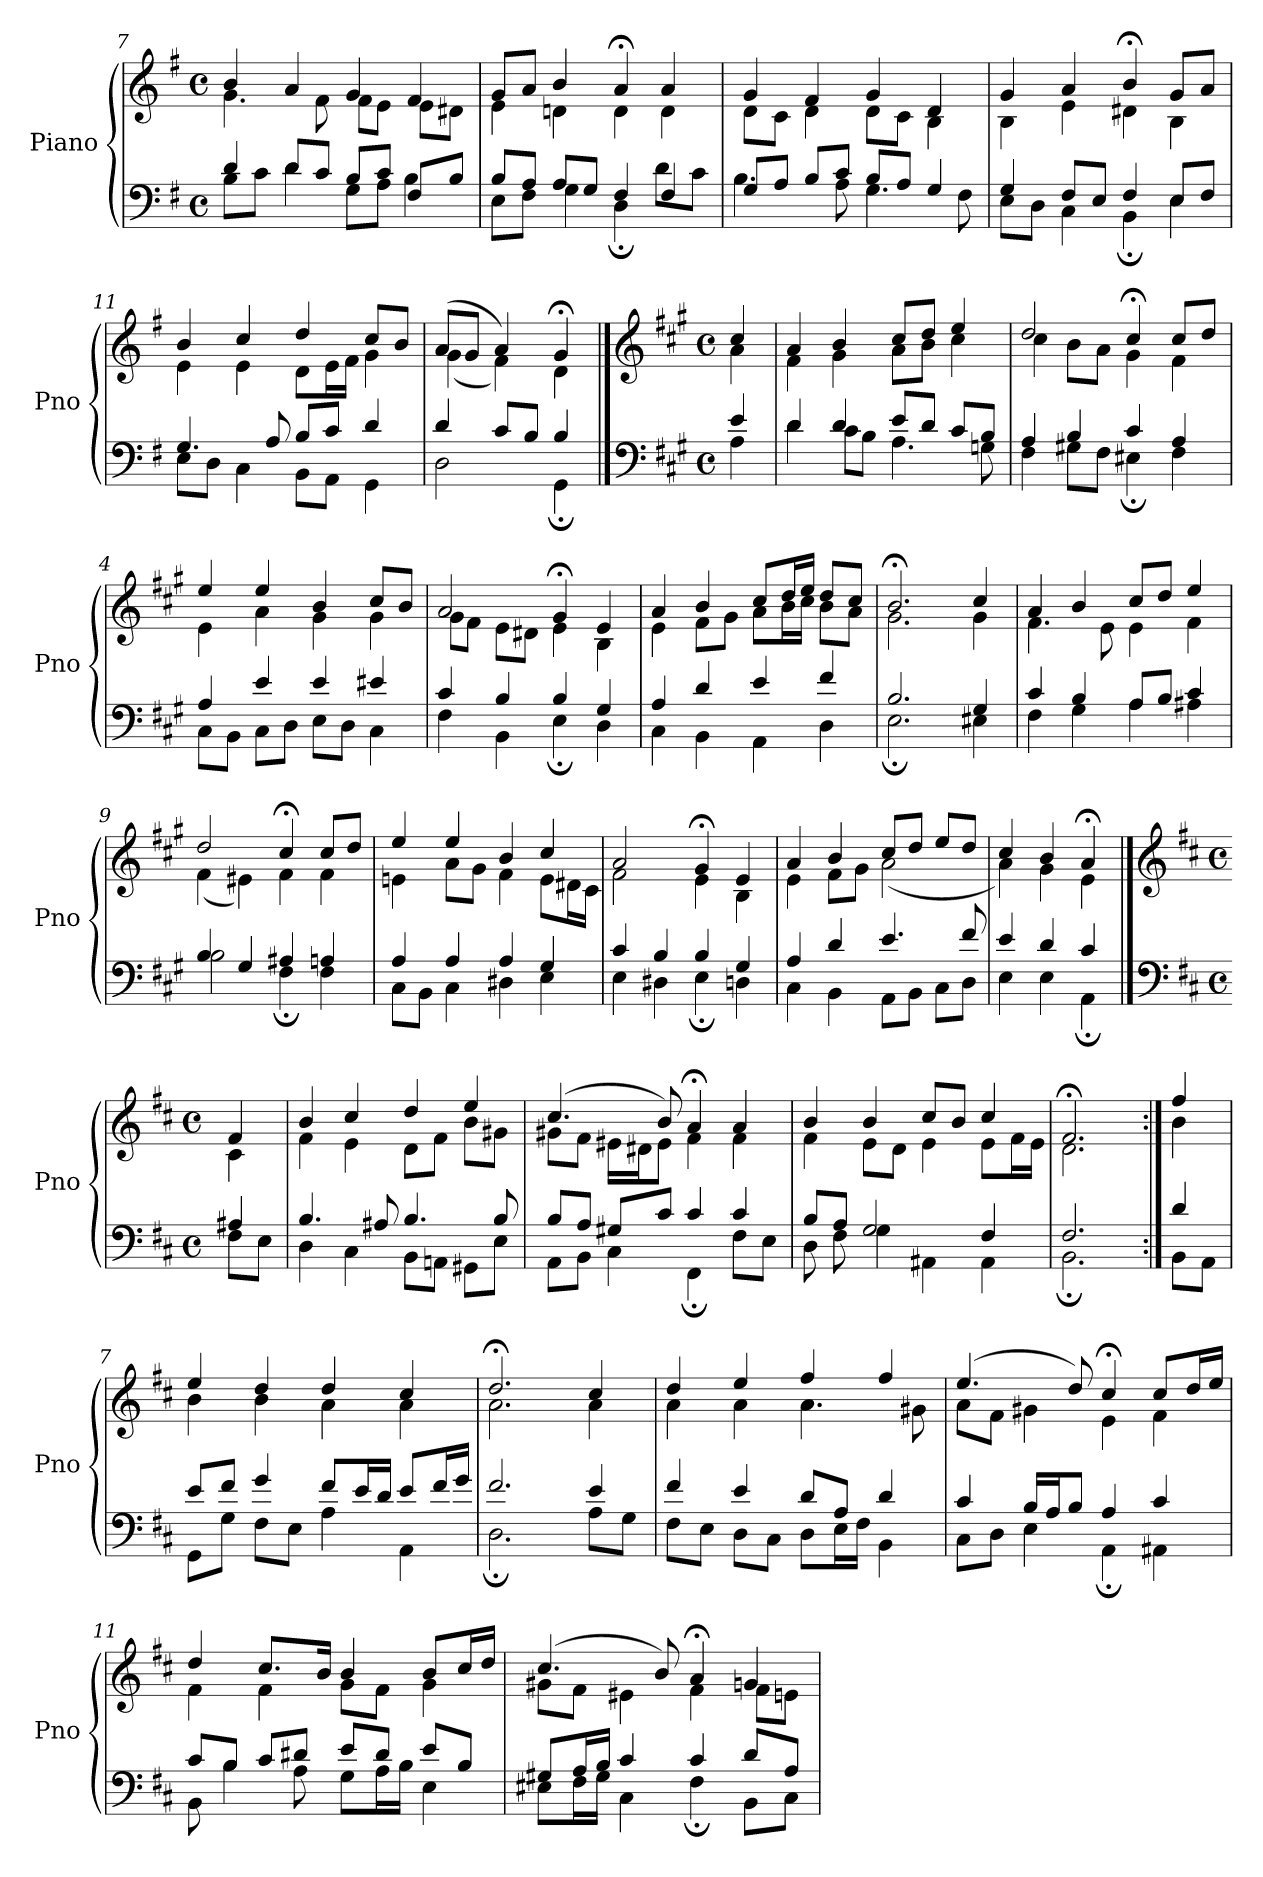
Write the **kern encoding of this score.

**kern	**kern
*part1	*part1
*staff2	*staff1
*I"Piano	*
*I'Pno	*
*clefF4	*clefG2
*k[f#]	*k[f#]
*M4/4	*M4/4
*met(c)	*met(c)
=7	=7
*^	*^
4d/	8B\L	4b/	4.g\
.	8c\J	.	.
8d/L	4d\	4a/	.
8c/J	.	.	8f#\
8B/L	8G\L	4g/	8f#\L
8c/J	8A\J	.	8e\J
8F#/L	4B\	4f#/	8e\L
8B/J	.	.	8d#X\J
=8	=8	=8	=8
8B/L	8E\L	8g/L	4e\
8A/J	8F#\J	8a/J	.
8A/L	4G\	4b/	4dn\
8G/J	.	.	.
4F#/	4D;\	4a;</	4d\
4F#/	8d\L	4a/	4d\
.	8c\J	.	.
=9	=9	=9	=9
8G/L	4.B\	4g/	8d\L
8A/J	.	.	8c\J
8B/L	.	4f#/	4d\
8c/J	8A\	.	.
8B/L	4.G\	4g/	8d\L
8A/J	.	.	8c\J
4G/	.	4d/	4B\
.	8F#\	.	.
=10	=10	=10	=10
4G/	8E\L	4g/	4B\
.	8D\J	.	.
8F#/L	4C\	4a/	4e\
8E/J	.	.	.
4F#/	4BB;\	4b;</	4d#X\
8E/L	4E\	8g/L	4B\
8F#/J	.	8a/J	.
=11	=11	=11	=11
4.G/	8E\L	4b/	4e\
.	8D\J	.	.
.	4C\	4cc/	4e\
8A/	.	.	.
8B/L	8BB\L	4dd/	8d\L
8c/J	8AA\J	.	16e\L
.	.	.	16f#\JJ
4d/	4GG\	8cc/L	4g\
.	.	8b/J	.
=12	=12	=12	=12
4d/	2D\	(>8a/L	(<4g\
.	.	8g/J	.
8c/L	.	4a/)	4f#\)
8B/J	.	.	.
4B/	4GG;\	4g;</	4d\
==1	==1	==1	==1
*clefF4	*	*clefG2	*
*k[f#c#g#]	*	*k[f#c#g#]	*
*M4/4	*	*M4/4	*
*met(c)	*	*met(c)	*
4e/	4A\	4cc#/	4a\
=2	=2	=2	=2
4d/	4d\	4a/	4f#\
4d/	8c#\L	4b/	4g#\
.	8B\J	.	.
8e/L	4.A\	8cc#/L	8a\L
8d/J	.	8dd/J	8b\J
8c#/L	.	4ee/	4cc#\
8B/J	8Gn\	.	.
=3	=3	=3	=3
4A/	4F#\	2dd/	4cc#\
4B/	8G#X\L	.	8b\L
.	8F#\J	.	8a\J
4c#/	4E#X;\	4cc#;</	4g#\
4A/	4F#\	8cc#/L	4f#\
.	.	8dd/J	.
=4	=4	=4	=4
4A/	8C#\L	4ee/	4e\
.	8BB\J	.	.
4e/	8C#\L	4ee/	4a\
.	8D\J	.	.
4e/	8E\L	4b/	4g#\
.	8D\J	.	.
4e#X/	4C#\	8cc#/L	4g#\
.	.	8b/J	.
=5	=5	=5	=5
4c#/	4F#\	2a/	8g#\L
.	.	.	8f#\J
4B/	4BB\	.	8e\L
.	.	.	8d#X\J
4B/	4E;\	4g#;</	4e\
4G#/	4D\	4e/	4B\
=6	=6	=6	=6
4A/	4C#\	4a/	4e\
4d/	4BB\	4b/	8f#\L
.	.	.	8g#\J
4e/	4AA\	8cc#/L	8a\L
.	.	16dd/L	16b\L
.	.	16ee/JJ	16cc#\JJ
4f#/	4D\	8dd/L	8b\L
.	.	8cc#/J	8a\J
=7	=7	=7	=7
2.B/	2.E;\	2.b;</	2.g#\
4G#/	4E#X\	4cc#/	4g#\
=8	=8	=8	=8
4c#/	4F#\	4a/	4.f#\
4B/	4G#\	4b/	.
.	.	.	8e\
8A/L	4A\	8cc#/L	4e\
8B/J	.	8dd/J	.
4c#/	4A#X\	4ee/	4f#\
=9	=9	=9	=9
4B/	2B\	2dd/	(<4f#\
4G#/	.	.	4e#X\)
4A#X/	4F#;\	4cc#;</	4f#\
4An/	4F#\	8cc#/L	4f#\
.	.	8dd/J	.
=10	=10	=10	=10
4A/	8C#\L	4ee/	4en\
.	8BB\J	.	.
4A/	4C#\	4ee/	8a\L
.	.	.	8g#\J
4A/	4D#X\	4b/	4f#\
4G#/	4E\	4cc#/	8e\L
.	.	.	16d#X\L
.	.	.	16c#\JJ
=11	=11	=11	=11
4c#/	4E\	2a/	2f#\
4B/	4D#X\	.	.
4B/	4E;\	4g#;</	4e\
4G#/	4Dn\	4e/	4B\
=12	=12	=12	=12
4A/	4C#\	4a/	4e\
4d/	4BB\	4b/	8f#\L
.	.	.	8g#\J
4.e/	8AA\L	8cc#/L	(<2a\
.	8BB\J	8dd/J	.
.	8C#\L	8ee/L	.
8f#/	8D\J	8dd/J	.
=13	=13	=13	=13
4e/	4E\	4cc#/	4a\)
4d/	4E\	4b/	4g#\
4c#/	4AA;\	4a;</	4e\
==1	==1	==1	==1
*clefF4	*	*clefG2	*
*k[f#c#]	*	*k[f#c#]	*
*M4/4	*	*M4/4	*
*met(c)	*	*met(c)	*
4A#X/	8F#\L	4f#/	4c#\
.	8E\J	.	.
=2	=2	=2	=2
4.B/	4D\	4b/	4f#\
.	4C#\	4cc#/	4e\
8A#X/	.	.	.
4.B/	8BB\L	4dd/	8d\L
.	8AAn\J	.	8f#\J
.	8GG#X\L	4ee/	8b\L
8B/	8E\J	.	8g#X\J
=3	=3	=3	=3
8B/L	8AA\L	(>4.cc#/	8g#X\L
8A/J	8BB\J	.	8f#\J
8G#X/L	4C#\	.	16e#X\LL
.	.	.	16d#X\J
8c#/J	.	8b/)	8e#\J
4c#/	4FF#;\	4a;</	4f#\
4c#/	8F#\L	4a/	4f#\
.	8E\J	.	.
=4	=4	=4	=4
8B/L	8D\	4b/	4f#\
8A/J	8F#\	.	.
2G/	4G\	4b/	8e\L
.	.	.	8d\J
.	4AA#X\	8cc#/L	4e\
.	.	8b/J	.
4F#/	4AA#\	4cc#/	8e\L
.	.	.	16f#\L
.	.	.	16e\JJ
=5	=5	=5	=5
2.F#/	2.BB;\	2.f#;</	2.d\
=6:|!	=6:|!	=6:|!	=6:|!
4d/	8BB\L	4ff#/	4b\
.	8AA\J	.	.
=7	=7	=7	=7
8e/L	8GG\L	4ee/	4b\
8f#/J	8G\J	.	.
4g/	8F#\L	4dd/	4b\
.	8E\J	.	.
8f#/L	4A\	4dd/	4a\
16e/L	.	.	.
16d/JJ	.	.	.
8e/L	4AA\	4cc#/	4a\
16f#/L	.	.	.
16g/JJ	.	.	.
=8	=8	=8	=8
2.f#/	2.D;\	2.dd;</	2.a\
4e/	8A\L	4cc#/	4a\
.	8G\J	.	.
=9	=9	=9	=9
4f#/	8F#\L	4dd/	4a\
.	8E\J	.	.
4e/	8D\L	4ee/	4a\
.	8C#\J	.	.
8d/L	8D\L	4ff#/	4.a\
8A/J	16E\L	.	.
.	16F#\JJ	.	.
4d/	4BB\	4ff#/	.
.	.	.	8g#X\
=10	=10	=10	=10
4c#/	8C#\L	(>4.ee/	8a\L
.	8D\J	.	8f#\J
16B/LL	4E\	.	4g#X\
16A/J	.	.	.
8B/J	.	8dd/)	.
4A/	4AA;\	4cc#;</	4e\
4c#/	4AA#X\	8cc#/L	4f#\
.	.	16dd/L	.
.	.	16ee/JJ	.
=11	=11	=11	=11
8c#/L	8BB\	4dd/	4f#\
8B/J	4B\	.	.
8c#/L	.	8.cc#/L	4f#\
8d#X/J	8A\	.	.
.	.	16b/Jk	.
8e/L	8G\L	4b/	8g\L
8d#/J	16A\L	.	8f#\J
.	16B\JJ	.	.
8e/L	4E\	8b/L	4g\
8B/J	.	16cc#/L	.
.	.	16dd/JJ	.
=12	=12	=12	=12
8G#X/L	8E#X\L	(>4.cc#/	8g#X\L
16A/L	16F#\L	.	8f#\J
16B/JJ	16G#\JJ	.	.
4c#/	4C#\	.	4e#X\
.	.	8b/)	.
4c#/	4F#;\	4a;</	4f#\
8d/L	8BB\L	4gn/	8f#\L
8A/J	8C#\J	.	8en\J
*v	*v	*	*
*	*v	*v
=	=
*-	*-
